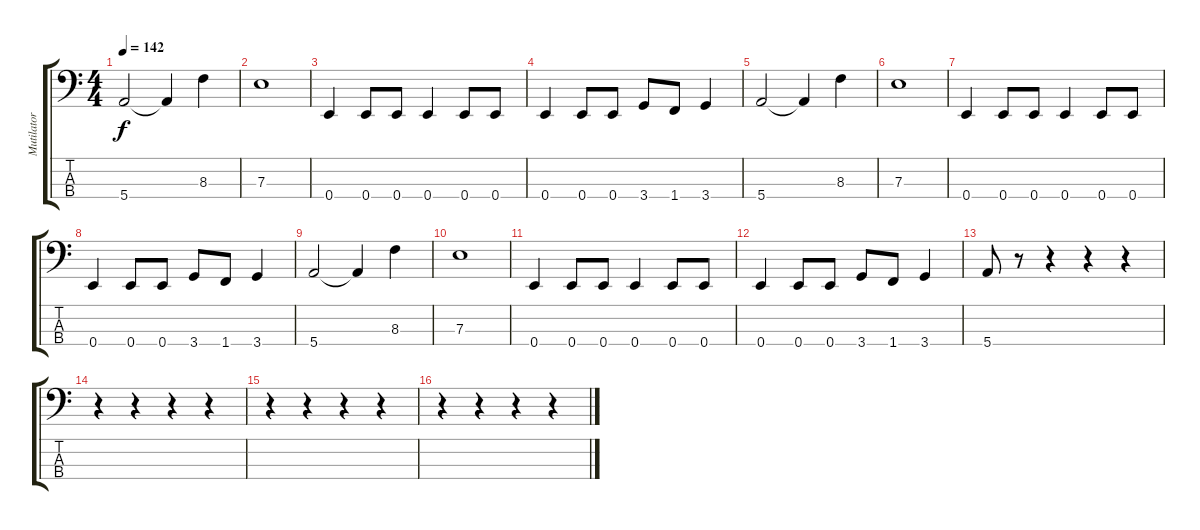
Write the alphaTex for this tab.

\track ("Mutilator" "Mutilator") {instrument electricbassfinger}
\staff {score tabs}
\tuning (G2 D2 A1 E1) {hide}
\ts (4 4)
\tempo 142
\clef f4
\ks c
5.4.2{dy f} 5.4{t}.4 8.3.4 |
7.3.1 |
0.4.4 0.4.8 0.4.8 0.4.4 0.4.8 0.4.8 |
0.4.4 0.4.8 0.4.8 3.4.8 1.4.8 3.4.4 |
5.4.2 5.4{t}.4 8.3.4 |
7.3.1 |
0.4.4 0.4.8 0.4.8 0.4.4 0.4.8 0.4.8 |
0.4.4 0.4.8 0.4.8 3.4.8 1.4.8 3.4.4 |
5.4.2 5.4{t}.4 8.3.4 |
7.3.1 |
0.4.4 0.4.8 0.4.8 0.4.4 0.4.8 0.4.8 |
0.4.4 0.4.8 0.4.8 3.4.8 1.4.8 3.4.4 |
5.4.8 r.8 r.4 r.4 r.4 |
r.4 r.4 r.4 r.4 |
r.4 r.4 r.4 r.4 |
r.4 r.4 r.4 r.4
